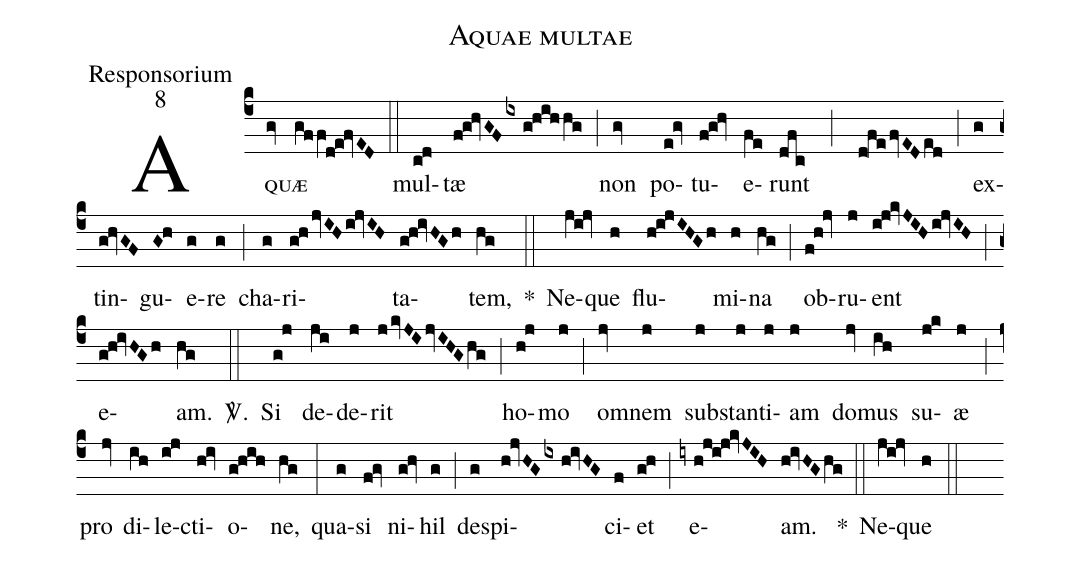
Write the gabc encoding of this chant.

name:Aquae multae;
office-part:Responsorium;
mode:8;
%%
(c4) <sc>Aq(gv)uæ</sc>(gV!f/fV!d!e!fvED) (::) mul(c!d)tæ(f!g!hvGF/ix/g!h!i!h/hV!g) (;) non(gv) po(e!gv)tu(f!g!hv)e-(fe)runt(dfc;d!fefvEDed) (;) ex(g)tin(g!hvGF)gu(G!h)e-(g)re(g) (;) cha(g)ri(g!hjvIHi!jvIH)ta(g!h!ivHGh)tem,(hg) *(::) Ne(jV!i!jv)que(h) flu(h!i!jIHGh)mi(h)na(hg) (;) ob(f!h!jv)ru(j)ent(i!j!kvJIHi!jvIH) (;) e-(g!h!ivHGh)am.(hg) <sp>V/</sp>.(::) Si(g!j) de(ji)de(j)rit(jkvJIjvIHGhg) (;) ho(h!j)mo(j) (;) om(jv)nem(j) sub(j)sta(j)nti(j)am(j) do(jv)mus(ih) su(j!k)æ(j) (;) pro(jv) di(ih)le(i!j)cti(h!iv)o-(g!h!i!h)ne,(hg) (:) qua(g)si(f!gv) ni(g!hv)hil(g) (;)  de(g)spi(h!jvHG/ix/h!ivHG)ci(f)et(g!h) (;) e-(iy/h!j!i!j!kvJIH)am.(h!ivHGhg) *(::) Ne(jV!i!jv)que(h) (::)
